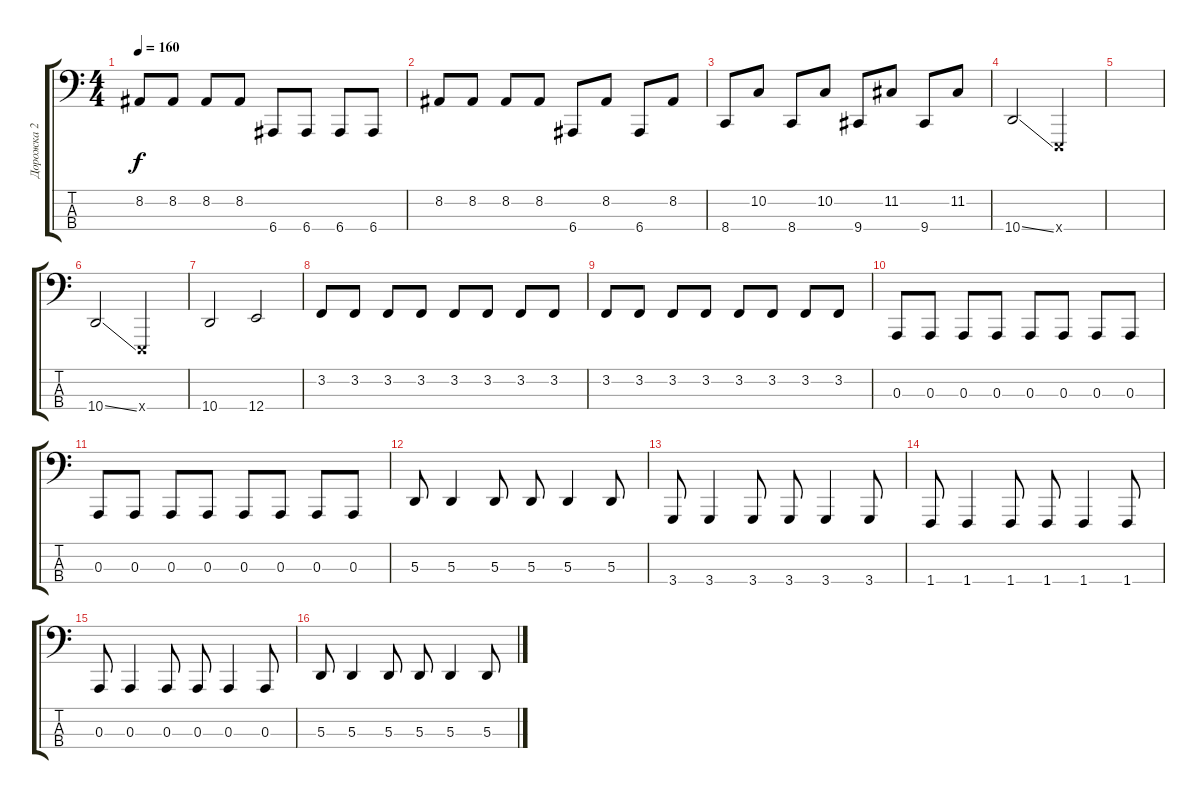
\track ("Дорожка 2" "Дорожка 2") {instrument lead8bassandlead}
\staff {score tabs}
\tuning (G2 D2 A1 E1) {hide}
\ts (4 4)
\tempo 160
\clef f4
\ks c
8.2.8{dy f} 8.2.8 8.2.8 8.2.8 6.4.8 6.4.8 6.4.8 6.4.8 |
8.2.8 8.2.8 8.2.8 8.2.8 6.4.8 8.2.8 6.4.8 8.2.8 |
8.4.8 10.2.8 8.4.8 10.2.8 9.4.8 11.2.8 9.4.8 11.2.8 |
10.4{ss}.2 0.4{x}.2 |
|
10.4{ss}.2 0.4{x}.2 |
10.4.2 12.4.2 |
3.2.8 3.2.8 3.2.8 3.2.8 3.2.8 3.2.8 3.2.8 3.2.8 |
3.2.8 3.2.8 3.2.8 3.2.8 3.2.8 3.2.8 3.2.8 3.2.8 |
0.3.8 0.3.8 0.3.8 0.3.8 0.3.8 0.3.8 0.3.8 0.3.8 |
0.3.8 0.3.8 0.3.8 0.3.8 0.3.8 0.3.8 0.3.8 0.3.8 |
5.3.8 5.3.4 5.3.8 5.3.8 5.3.4 5.3.8 |
3.4.8 3.4.4 3.4.8 3.4.8 3.4.4 3.4.8 |
1.4.8 1.4.4 1.4.8 1.4.8 1.4.4 1.4.8 |
0.3.8 0.3.4 0.3.8 0.3.8 0.3.4 0.3.8 |
5.3.8 5.3.4 5.3.8 5.3.8 5.3.4 5.3.8
